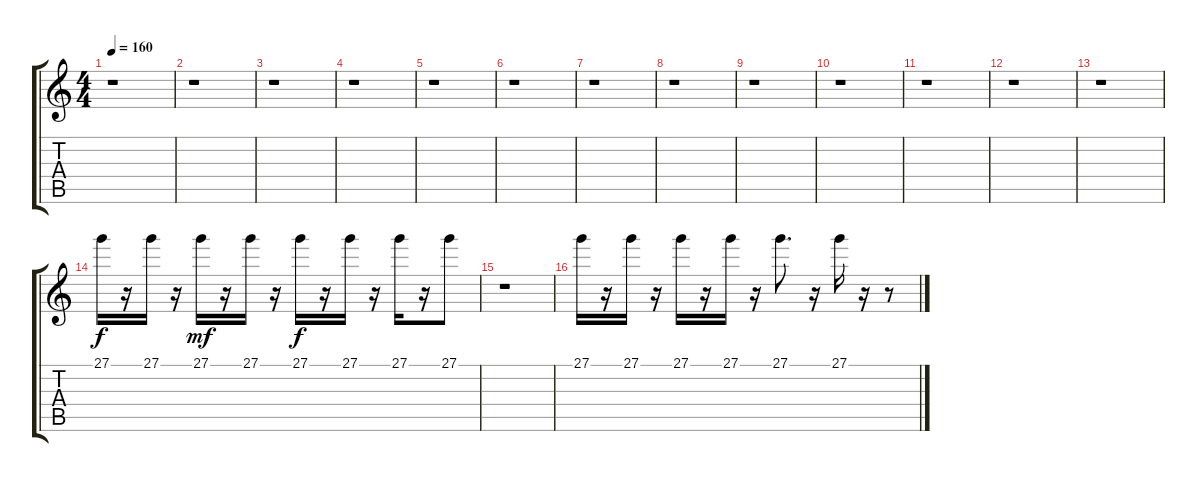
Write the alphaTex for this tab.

\track "" {instrument percussiveorgan}
\staff {score tabs}
\tuning (E4 B3 G3 D3 A2 E2) {hide}
\ts (4 4)
\tempo 160
\clef g2
\ks c
r.1{dy f} |
r.1 |
r.1 |
r.1 |
r.1 |
r.1 |
r.1 |
r.1 |
r.1 |
r.1 |
r.1 |
r.1 |
r.1 |
27.1.16 r.16 27.1.16 r.16 27.1.16{dy mf} r.16 27.1.16 r.16 27.1.16{dy f} r.16 27.1.16 r.16 27.1.16 r.16 27.1.8 |
r.1 |
27.1.16 r.16 27.1.16 r.16 27.1.16 r.16 27.1.16 r.16 27.1.8{d} r.16 27.1.16 r.16 r.8
